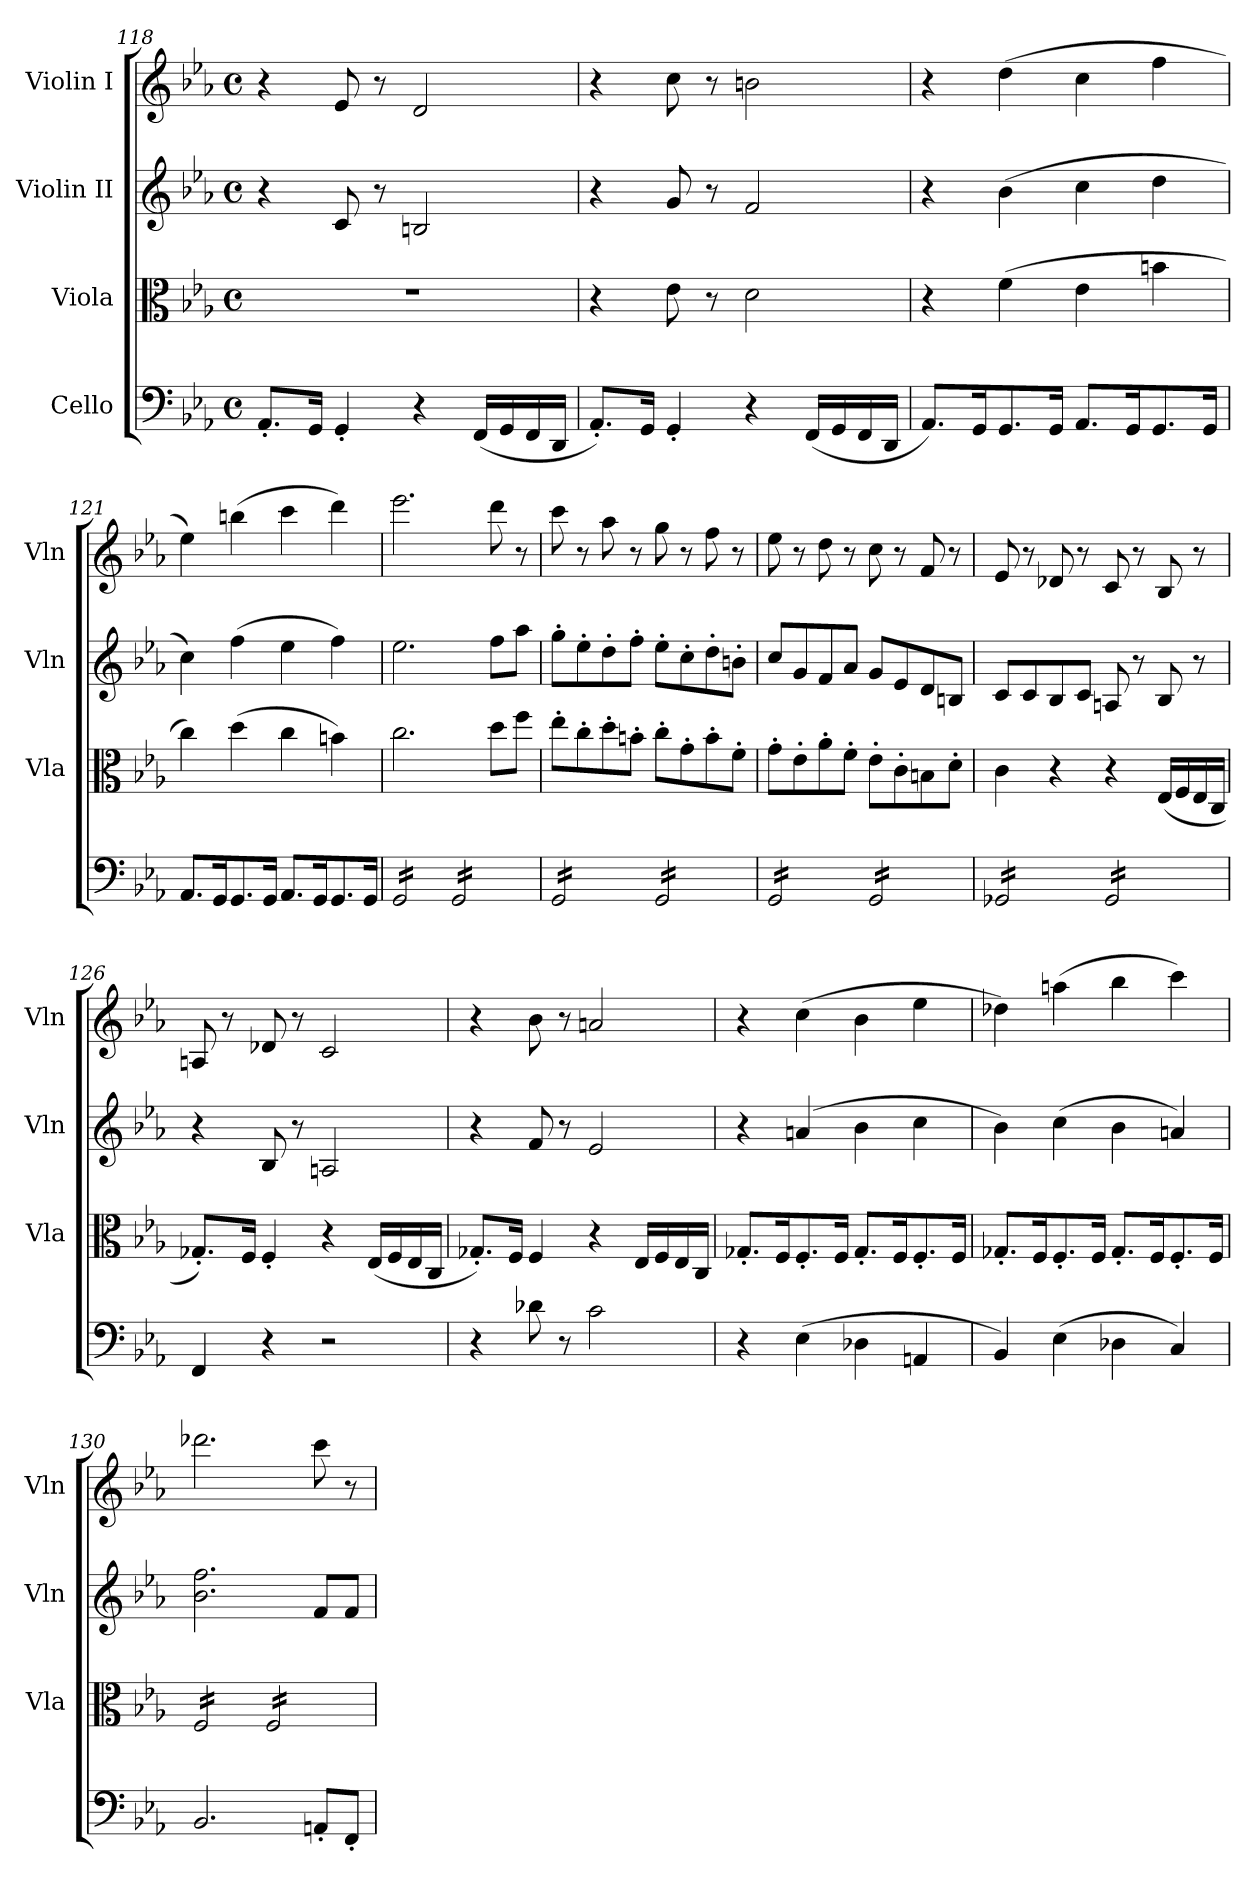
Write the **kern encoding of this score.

**kern	**kern	**kern	**kern
*part4	*part3	*part2	*part1
*staff4	*staff3	*staff2	*staff1
*I"Cello	*I"Viola	*I"Violin II	*I"Violin I
*	*I'Vla	*I'Vln	*I'Vln
!!LO:LB:g=z
*clefF4	*clefC3	*clefG2	*clefG2
*k[b-e-a-]	*k[b-e-a-]	*k[b-e-a-]	*k[b-e-a-]
*M4/4	*M4/4	*M4/4	*M4/4
*met(c)	*met(c)	*met(c)	*met(c)
=118	=118	=118	=118
8.AA-'/L	1r	4r	4r
16GG/Jk	.	.	.
4GG'/	.	8c/	8e-/
.	.	8r	8r
4r	.	2Bn/	2d/
(<16FF/LL	.	.	.
16GG/	.	.	.
16FF/	.	.	.
16DD/JJ	.	.	.
=119	=119	=119	=119
8.AA-'/L)	4r	4r	4r
16GG/Jk	.	.	.
4GG'/	8e-\	8g/	8cc\
.	8r	8r	8r
4r	2d\	2f/	2bn\
(<16FF/LL	.	.	.
16GG/	.	.	.
16FF/	.	.	.
16DD/JJ	.	.	.
=120	=120	=120	=120
8.AA-/L)	4r	4r	4r
16GG/K	.	.	.
8.GG/	(>4f\	(>4b-\	(>4dd\
16GG/Jk	.	.	.
8.AA-/L	4e-\	4cc\	4cc\
16GG/K	.	.	.
8.GG/	4bn\	4dd\	4ff\
16GG/Jk	.	.	.
=121	=121	=121	=121
8.AA-/L	4cc\)	4cc\)	4ee-\)
16GG/K	.	.	.
8.GG/	(>4dd\	(>4ff\	(>4bbn\
16GG/Jk	.	.	.
8.AA-/L	4cc\	4ee-\	4ccc\
16GG/K	.	.	.
8.GG/	4bn\)	4ff\)	4ddd\)
16GG/Jk	.	.	.
=122	=122	=122	=122
*tremolo	*	*	*
16GG/LL	2.cc\	2.ee-\	2.eee-\
16GG/	.	.	.
16GG/	.	.	.
16GG/	.	.	.
16GG/	.	.	.
16GG/	.	.	.
16GG/	.	.	.
16GG/JJ	.	.	.
16GG/LL	.	.	.
16GG/	.	.	.
16GG/	.	.	.
16GG/	.	.	.
16GG/	8dd\L	8ff\L	8ddd\
16GG/	.	.	.
16GG/	8ff\J	8aa-\J	8r
16GG/JJ	.	.	.
=123	=123	=123	=123
16GG/LL	8ee-'\L	8gg'\L	8ccc\
16GG/	.	.	.
16GG/	8cc'\	8ee-'\	8r
16GG/	.	.	.
16GG/	8dd'\	8dd'\	8aa-\
16GG/	.	.	.
16GG/	8bn'\J	8ff'\J	8r
16GG/JJ	.	.	.
16GG/LL	8cc'\L	8ee-'\L	8gg\
16GG/	.	.	.
16GG/	8g'\	8cc'\	8r
16GG/	.	.	.
16GG/	8b'\	8dd'\	8ff\
16GG/	.	.	.
16GG/	8f'\J	8bn'\J	8r
16GG/JJ	.	.	.
=124	=124	=124	=124
16GG/LL	8g'\L	8cc/L	8ee-\
16GG/	.	.	.
16GG/	8e-'\	8g/	8r
16GG/	.	.	.
16GG/	8a-'\	8f/	8dd\
16GG/	.	.	.
16GG/	8f'\J	8a-/J	8r
16GG/JJ	.	.	.
16GG/LL	8e-'\L	8g/L	8cc\
16GG/	.	.	.
16GG/	8c'\	8e-/	8r
16GG/	.	.	.
16GG/	8Bn\	8d/	8f/
16GG/	.	.	.
16GG/	8d'\J	8Bn/J	8r
16GG/JJ	.	.	.
=125	=125	=125	=125
16GG-X/LL	4c\	8c/L	8e-/
16GG-X/	.	.	.
16GG-X/	.	8c/	8r
16GG-X/	.	.	.
16GG-X/	4r	8B-/	8d-X/
16GG-X/	.	.	.
16GG-X/	.	8c/J	8r
16GG-X/JJ	.	.	.
16GG-/LL	4r	8An/	8c/
16GG-/	.	.	.
16GG-/	.	8r	8r
16GG-/	.	.	.
16GG-/	(<16E-/LL	8B-/	8B-/
16GG-/	16F/	.	.
16GG-/	16E-/	8r	8r
16GG-/JJ	16C/JJ	.	.
*Xtremolo	*	*	*
!!LO:LB:g=z
=126	=126	=126	=126
4FF/	8.G-X'/L)	4r	8An/
.	.	.	8r
.	16F/Jk	.	.
4r	4F'/	8B-/	8d-X/
.	.	8r	8r
2r	4r	2An/	2c/
.	(<16E-/LL	.	.
.	16F/	.	.
.	16E-/	.	.
.	16C/JJ	.	.
=127	=127	=127	=127
4r	8.G-X'/L)	4r	4r
.	16F/Jk	.	.
8d-X\	4F/	8f/	8b-\
8r	.	8r	8r
2c\	4r	2e-/	2an/
.	16E-/LL	.	.
.	16F/	.	.
.	16E-/	.	.
.	16C/JJ	.	.
=128	=128	=128	=128
4r	8.G-X'/L	4r	4r
.	16F/K	.	.
(>4E-\	8.F'/	(>4an/	(>4cc\
.	16F/Jk	.	.
4D-X\	8.G-'/L	4b-\	4b-\
.	16F/K	.	.
4AAn/	8.F'/	4cc\	4ee-\
.	16F/Jk	.	.
=129	=129	=129	=129
4BB-/)	8.G-X'/L	4b-\)	4dd-X\)
.	16F/K	.	.
(>4E-\	8.F'/	(>4cc\	(>4aan\
.	16F/Jk	.	.
4D-X\	8.G-'/L	4b-\	4bb-\
.	16F/K	.	.
4C/)	8.F'/	4an/)	4ccc\)
.	16F/Jk	.	.
=130	=130	=130	=130
*	*tremolo	*	*
2.BB-/	16F/LL	2.b-\ 2.ff\	2.ddd-X\
.	16F/	.	.
.	16F/	.	.
.	16F/	.	.
.	16F/	.	.
.	16F/	.	.
.	16F/	.	.
.	16F/JJ	.	.
.	16F/LL	.	.
.	16F/	.	.
.	16F/	.	.
.	16F/	.	.
8AAn'/L	16F/	8f/L	8ccc\
.	16F/	.	.
8FF'/J	16F/	8f/J	8r
.	16F/JJ	.	.
*	*Xtremolo	*	*
=	=	=	=
*-	*-	*-	*-
